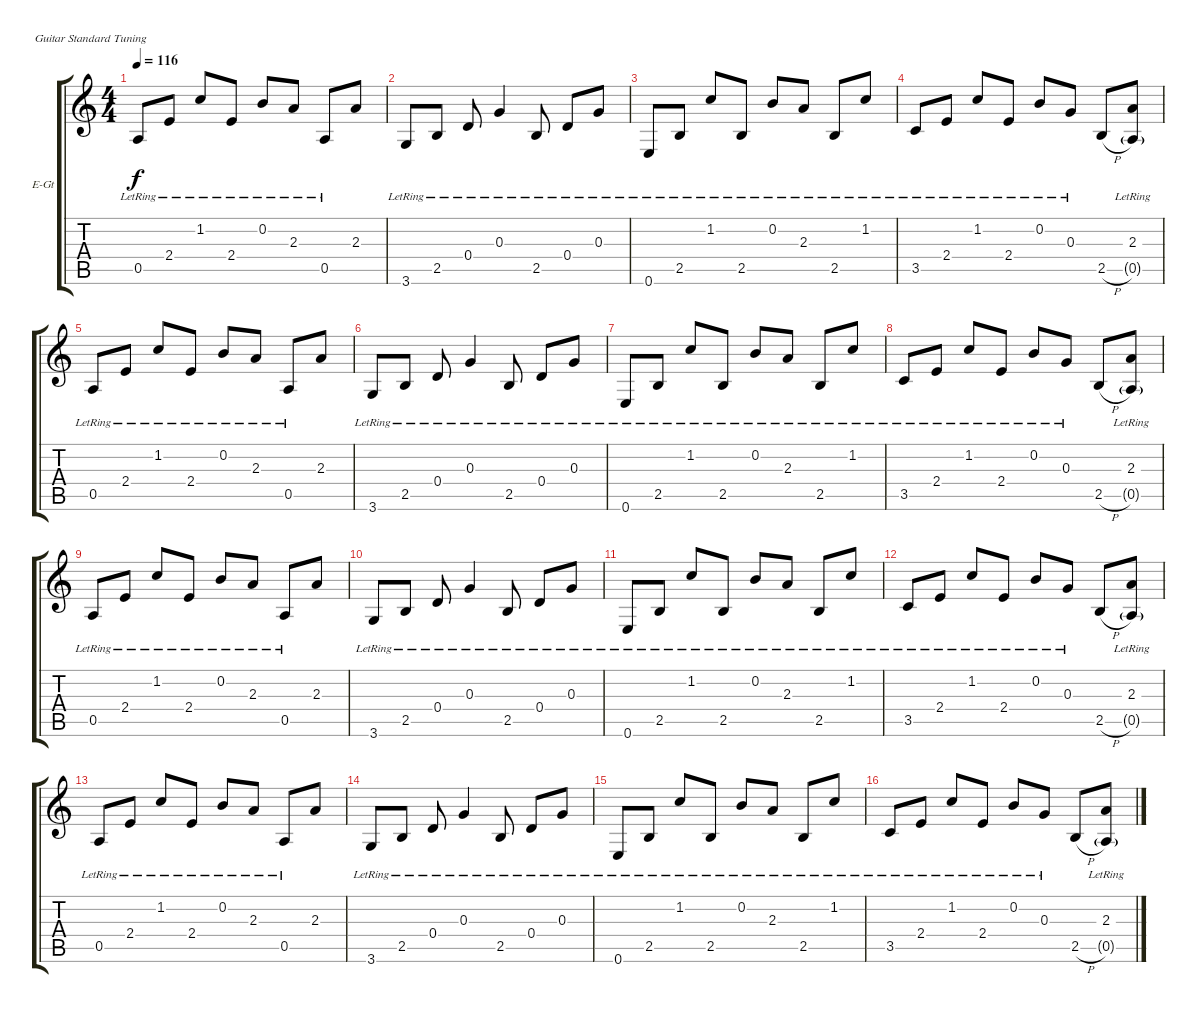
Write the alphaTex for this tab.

\bracketExtendMode groupsimilarinstruments
\firstSystemTrackNameOrientation horizontal
\otherSystemsTrackNameOrientation horizontal
\track ("Clean" "E-Gt") {instrument electricguitarclean}
\staff {score tabs}
\tuning (E4 B3 G3 D3 A2 E2)
\ts (4 4)
\tempo 116
\clef g2
\ks c
0.5{lr}.8{dy f} 2.4{lr}.8 1.2{lr}.8 2.4{lr}.8 0.2{lr}.8 2.3{lr}.8 0.5{lr}.8 2.3.8 |
3.6{lr}.8 2.5{lr}.8 0.4{lr}.8 0.3{lr}.4 2.5{lr}.8 0.4{lr}.8 0.3{lr}.8 |
0.6{lr}.8 2.5{lr}.8 1.2{lr}.8 2.5{lr}.8 0.2{lr}.8 2.3{lr}.8 2.5{lr}.8 1.2{lr}.8 |
3.5{lr}.8 2.4{lr}.8 1.2{lr}.8 2.4{lr}.8 0.2{lr}.8 0.3{lr}.8 2.5{h}.8 (2.3{lr} 0.5{g}).8 |
0.5{lr}.8 2.4{lr}.8 1.2{lr}.8 2.4{lr}.8 0.2{lr}.8 2.3{lr}.8 0.5{lr}.8 2.3.8 |
3.6{lr}.8 2.5{lr}.8 0.4{lr}.8 0.3{lr}.4 2.5{lr}.8 0.4{lr}.8 0.3{lr}.8 |
0.6{lr}.8 2.5{lr}.8 1.2{lr}.8 2.5{lr}.8 0.2{lr}.8 2.3{lr}.8 2.5{lr}.8 1.2{lr}.8 |
3.5{lr}.8 2.4{lr}.8 1.2{lr}.8 2.4{lr}.8 0.2{lr}.8 0.3{lr}.8 2.5{h}.8 (2.3{lr} 0.5{g}).8 |
0.5{lr}.8 2.4{lr}.8 1.2{lr}.8 2.4{lr}.8 0.2{lr}.8 2.3{lr}.8 0.5{lr}.8 2.3.8 |
3.6{lr}.8 2.5{lr}.8 0.4{lr}.8 0.3{lr}.4 2.5{lr}.8 0.4{lr}.8 0.3{lr}.8 |
0.6{lr}.8 2.5{lr}.8 1.2{lr}.8 2.5{lr}.8 0.2{lr}.8 2.3{lr}.8 2.5{lr}.8 1.2{lr}.8 |
3.5{lr}.8 2.4{lr}.8 1.2{lr}.8 2.4{lr}.8 0.2{lr}.8 0.3{lr}.8 2.5{h}.8 (2.3{lr} 0.5{g}).8 |
0.5{lr}.8 2.4{lr}.8 1.2{lr}.8 2.4{lr}.8 0.2{lr}.8 2.3{lr}.8 0.5{lr}.8 2.3.8 |
3.6{lr}.8 2.5{lr}.8 0.4{lr}.8 0.3{lr}.4 2.5{lr}.8 0.4{lr}.8 0.3{lr}.8 |
0.6{lr}.8 2.5{lr}.8 1.2{lr}.8 2.5{lr}.8 0.2{lr}.8 2.3{lr}.8 2.5{lr}.8 1.2{lr}.8 |
3.5{lr}.8 2.4{lr}.8 1.2{lr}.8 2.4{lr}.8 0.2{lr}.8 0.3{lr}.8 2.5{h}.8 (2.3{lr} 0.5{g}).8
